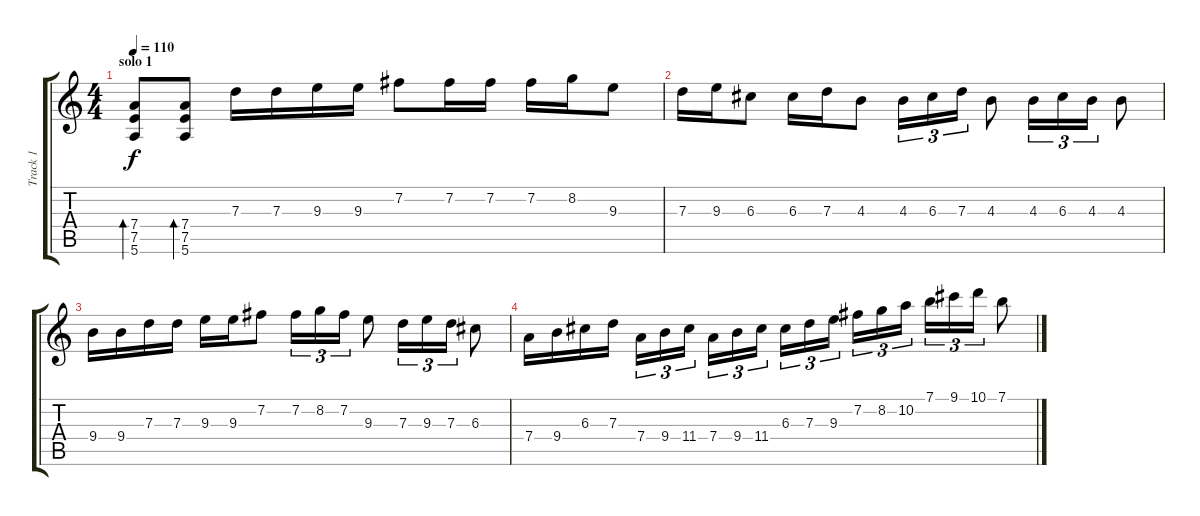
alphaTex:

\track ("Track 1" "Track 1") {instrument acousticguitarsteel}
\staff {score tabs}
\tuning (E4 B3 G3 D3 A2 E2) {hide}
\ts (4 4)
\section ("" "solo 1")
\tempo 110
\clef g2
\ks c
(7.4 7.5 5.6).8{bd 240 dy f instrument acousticguitarsteel} (7.4 7.5 5.6).8{bd 240} 7.3.16 7.3.16 9.3.16 9.3.16 7.2.8 7.2.16 7.2.16 7.2.16 8.2.16 9.3.8 |
7.3.16 9.3.16 6.3.8 6.3.16 7.3.16 4.3.8 4.3.16{tu (3 2)} 6.3.16{tu (3 2)} 7.3.16{tu (3 2)} 4.3.8 4.3.16{tu (3 2)} 6.3.16{tu (3 2)} 4.3.16{tu (3 2)} 4.3.8 |
9.4.16 9.4.16 7.3.16 7.3.16 9.3.16 9.3.16 7.2.8 7.2.16{tu (3 2)} 8.2.16{tu (3 2)} 7.2.16{tu (3 2)} 9.3.8 7.3.16{tu (3 2)} 9.3.16{tu (3 2)} 7.3.16{tu (3 2)} 6.3.8 |
7.4.16 9.4.16 6.3.16 7.3.16 7.4.16{tu (3 2)} 9.4.16{tu (3 2)} 11.4.16{tu (3 2) beam splitsecondary} 7.4.16{tu (3 2)} 9.4.16{tu (3 2)} 11.4.16{tu (3 2)} 6.3.16{tu (3 2)} 7.3.16{tu (3 2)} 9.3.16{tu (3 2) beam splitsecondary} 7.2.16{tu (3 2)} 8.2.16{tu (3 2)} 10.2.16{tu (3 2)} 7.1.16{tu (3 2)} 9.1.16{tu (3 2)} 10.1.16{tu (3 2)} 7.1.8
